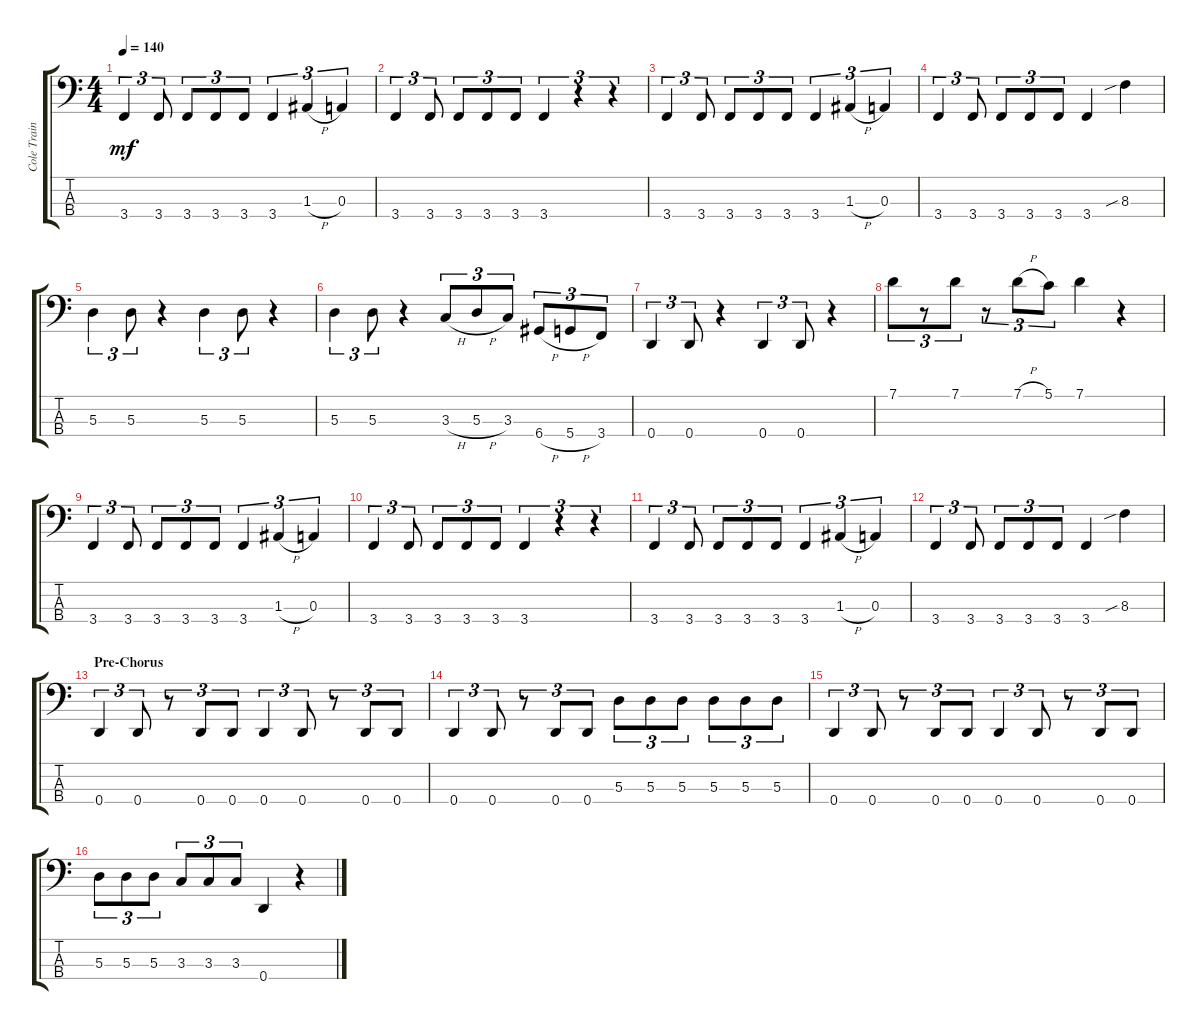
\track ("Cole Train" "Cole Train") {instrument electricbassfinger}
\staff {score tabs}
\tuning (G2 D2 A1 D1) {hide}
\ts (4 4)
\tempo 140
\clef f4
\ks c
3.4.4{tu (3 2) dy mf} 3.4.8{tu (3 2)} 3.4.8{tu (3 2)} 3.4.8{tu (3 2)} 3.4.8{tu (3 2)} 3.4.4{tu (3 2)} 1.3{h}.4{tu (3 2)} 0.3.4{tu (3 2)} |
3.4.4{tu (3 2)} 3.4.8{tu (3 2)} 3.4.8{tu (3 2)} 3.4.8{tu (3 2)} 3.4.8{tu (3 2)} 3.4.4{tu (3 2)} r.4{tu (3 2)} r.4{tu (3 2)} |
3.4.4{tu (3 2)} 3.4.8{tu (3 2)} 3.4.8{tu (3 2)} 3.4.8{tu (3 2)} 3.4.8{tu (3 2)} 3.4.4{tu (3 2)} 1.3{h}.4{tu (3 2)} 0.3.4{tu (3 2)} |
3.4.4{tu (3 2)} 3.4.8{tu (3 2)} 3.4.8{tu (3 2)} 3.4.8{tu (3 2)} 3.4.8{tu (3 2)} 3.4.4 8.3{sib}.4 |
5.3.4{tu (3 2)} 5.3.8{tu (3 2)} r.4 5.3.4{tu (3 2)} 5.3.8{tu (3 2)} r.4 |
5.3.4{tu (3 2)} 5.3.8{tu (3 2)} r.4 3.3{h}.8{tu (3 2)} 5.3{h}.8{tu (3 2)} 3.3.8{tu (3 2)} 6.4{h}.8{tu (3 2)} 5.4{h}.8{tu (3 2)} 3.4.8{tu (3 2)} |
0.4.4{tu (3 2)} 0.4.8{tu (3 2)} r.4 0.4.4{tu (3 2)} 0.4.8{tu (3 2)} r.4 |
7.1.8{tu (3 2)} r.8{tu (3 2)} 7.1.8{tu (3 2)} r.8{tu (3 2)} 7.1{h}.8{tu (3 2)} 5.1.8{tu (3 2)} 7.1.4 r.4 |
3.4.4{tu (3 2)} 3.4.8{tu (3 2)} 3.4.8{tu (3 2)} 3.4.8{tu (3 2)} 3.4.8{tu (3 2)} 3.4.4{tu (3 2)} 1.3{h}.4{tu (3 2)} 0.3.4{tu (3 2)} |
3.4.4{tu (3 2)} 3.4.8{tu (3 2)} 3.4.8{tu (3 2)} 3.4.8{tu (3 2)} 3.4.8{tu (3 2)} 3.4.4{tu (3 2)} r.4{tu (3 2)} r.4{tu (3 2)} |
3.4.4{tu (3 2)} 3.4.8{tu (3 2)} 3.4.8{tu (3 2)} 3.4.8{tu (3 2)} 3.4.8{tu (3 2)} 3.4.4{tu (3 2)} 1.3{h}.4{tu (3 2)} 0.3.4{tu (3 2)} |
3.4.4{tu (3 2)} 3.4.8{tu (3 2)} 3.4.8{tu (3 2)} 3.4.8{tu (3 2)} 3.4.8{tu (3 2)} 3.4.4 8.3{sib}.4 |
\section ("" "Pre-Chorus")
0.4.4{tu (3 2)} 0.4.8{tu (3 2)} r.8{tu (3 2)} 0.4.8{tu (3 2)} 0.4.8{tu (3 2)} 0.4.4{tu (3 2)} 0.4.8{tu (3 2)} r.8{tu (3 2)} 0.4.8{tu (3 2)} 0.4.8{tu (3 2)} |
0.4.4{tu (3 2)} 0.4.8{tu (3 2)} r.8{tu (3 2)} 0.4.8{tu (3 2)} 0.4.8{tu (3 2)} 5.3.8{tu (3 2)} 5.3.8{tu (3 2)} 5.3.8{tu (3 2)} 5.3.8{tu (3 2)} 5.3.8{tu (3 2)} 5.3.8{tu (3 2)} |
0.4.4{tu (3 2)} 0.4.8{tu (3 2)} r.8{tu (3 2)} 0.4.8{tu (3 2)} 0.4.8{tu (3 2)} 0.4.4{tu (3 2)} 0.4.8{tu (3 2)} r.8{tu (3 2)} 0.4.8{tu (3 2)} 0.4.8{tu (3 2)} |
5.3.8{tu (3 2)} 5.3.8{tu (3 2)} 5.3.8{tu (3 2)} 3.3.8{tu (3 2)} 3.3.8{tu (3 2)} 3.3.8{tu (3 2)} 0.4.4 r.4
